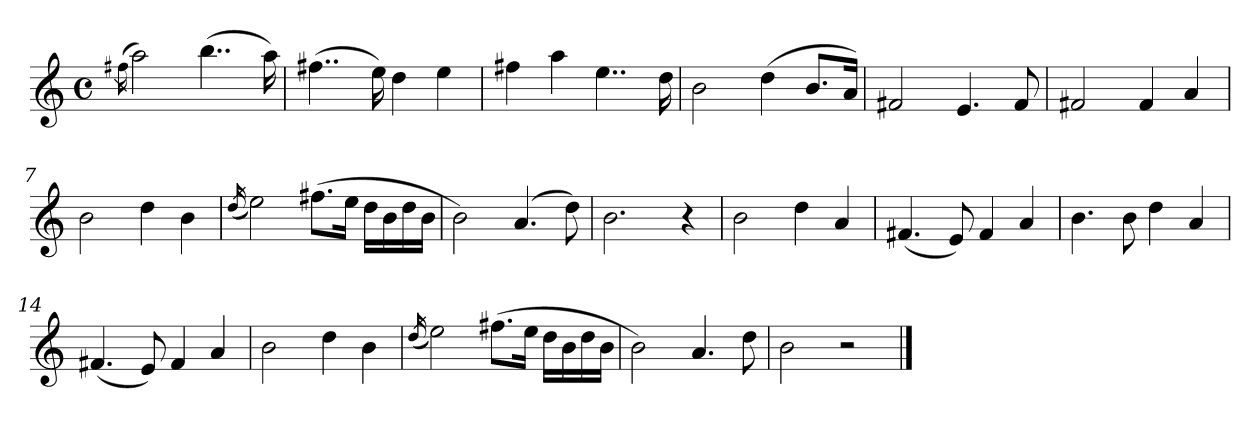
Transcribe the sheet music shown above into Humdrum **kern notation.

**kern
*part1
*staff1
*clefG2
*M4/4
*met(c)
=1
(16qff#X\
2aa)
(4..bb
16aa)
=2
(4..ff#X
16ee)
4dd
4ee
=3
4ff#X
4aa
4..ee
16dd
=4
2b
(4dd
8.bL
16aJk)
=5
2f#X
4.e
8f#
=6
2f#X
4f#
4a
=7
2b
4dd
4b
=8
(16qdd/
2ee)
(8.ff#XL
16eeJk
16ddLL
16b
16dd
16bJJ
=9
2b)
(4.a
8dd)
=10
2.b
4r
=11
2b
4dd
4a
=12
(4.f#X
8e)
4f#
4a
=13
4.b
8b
4dd
4a
=14
(4.f#X
8e)
4f#
4a
=15
2b
4dd
4b
=16
(16qdd/
2ee)
(8.ff#XL
16eeJk
16ddLL
16b
16dd
16bJJ
=17
2b)
4.a
8dd
=18
2b
2r
==
*-
